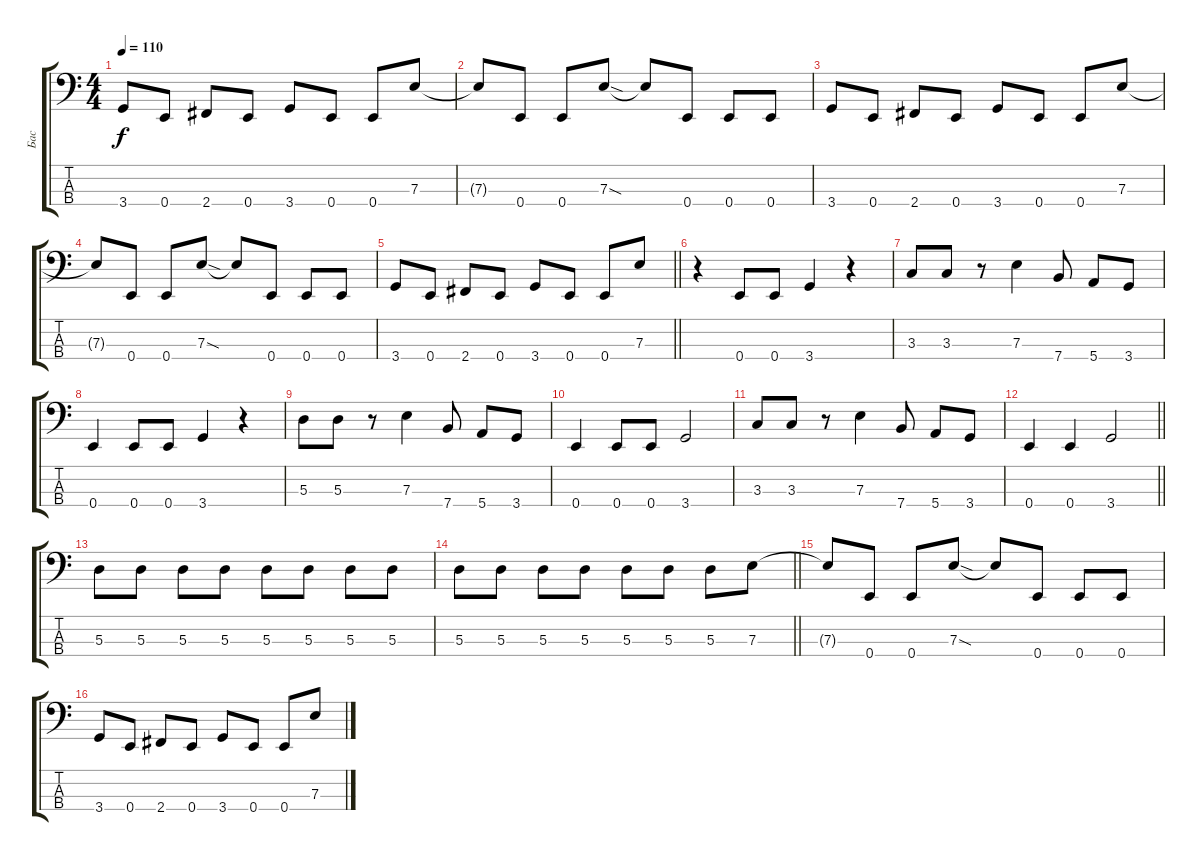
\track ("Бас" "Бас") {instrument electricbassfinger}
\staff {score tabs}
\tuning (G2 D2 A1 E1) {hide}
\ts (4 4)
\tempo 110
\clef f4
\ks c
3.4.8{dy f} 0.4.8 2.4.8 0.4.8 3.4.8 0.4.8 0.4.8 7.3.8 |
7.3{t}.8 0.4.8 0.4.8 7.3{sod}.8 7.3{t}.8 0.4.8 0.4.8 0.4.8 |
3.4.8 0.4.8 2.4.8 0.4.8 3.4.8 0.4.8 0.4.8 7.3.8 |
7.3{t}.8 0.4.8 0.4.8 7.3{sod}.8 7.3{t}.8 0.4.8 0.4.8 0.4.8 |
\barLineRight lightlight
3.4.8 0.4.8 2.4.8 0.4.8 3.4.8 0.4.8 0.4.8 7.3.8 |
r.4 0.4.8 0.4.8 3.4.4 r.4 |
3.3.8 3.3.8 r.8 7.3.4 7.4.8 5.4.8 3.4.8 |
0.4.4 0.4.8 0.4.8 3.4.4 r.4 |
5.3.8 5.3.8 r.8 7.3.4 7.4.8 5.4.8 3.4.8 |
0.4.4 0.4.8 0.4.8 3.4.2 |
3.3.8 3.3.8 r.8 7.3.4 7.4.8 5.4.8 3.4.8 |
\barLineRight lightlight
0.4.4 0.4.4 3.4.2 |
5.3.8 5.3.8 5.3.8 5.3.8 5.3.8 5.3.8 5.3.8 5.3.8 |
\barLineRight lightlight
5.3.8 5.3.8 5.3.8 5.3.8 5.3.8 5.3.8 5.3.8 7.3.8 |
7.3{t}.8 0.4.8 0.4.8 7.3{sod}.8 7.3{t}.8 0.4.8 0.4.8 0.4.8 |
3.4.8 0.4.8 2.4.8 0.4.8 3.4.8 0.4.8 0.4.8 7.3.8
